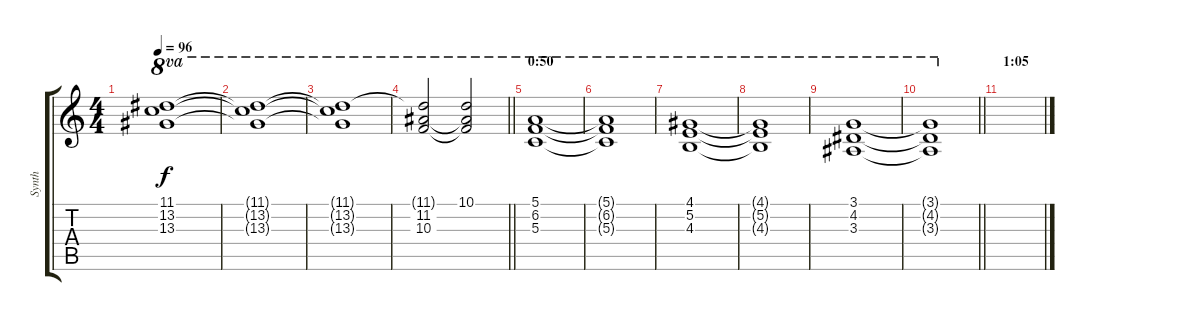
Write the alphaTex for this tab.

\track ("Synth" "Synth") {instrument stringensemble2}
\staff {score tabs}
\tuning (E5 B4 G4 D4 A3 E3) {hide}
\ts (4 4)
\tempo 96
\clef g2
\ks c
(11.1 13.2 13.3).1{ot 8va dy f} |
(11.1{t} 13.2{t} 13.3{t}).1{ot 8va} |
(11.1{t} 13.2{t} 13.3{t}).1{ot 8va} |
\barLineRight lightlight
(11.1{t} 11.2 10.3).2{ot 8va} (10.1 11.2{t} 10.3{t}).2{ot 8va} |
\section ("" "0:50")
(5.1 6.2 5.3).1{ot 8va} |
(5.1{t} 6.2{t} 5.3{t}).1{ot 8va} |
(4.1 5.2 4.3).1{ot 8va} |
(4.1{t} 5.2{t} 4.3{t}).1{ot 8va} |
(3.1 4.2 3.3).1{ot 8va} |
\barLineRight lightlight
(3.1{t} 4.2{t} 3.3{t}).1{ot 8va} |
\section ("" "1:05")
